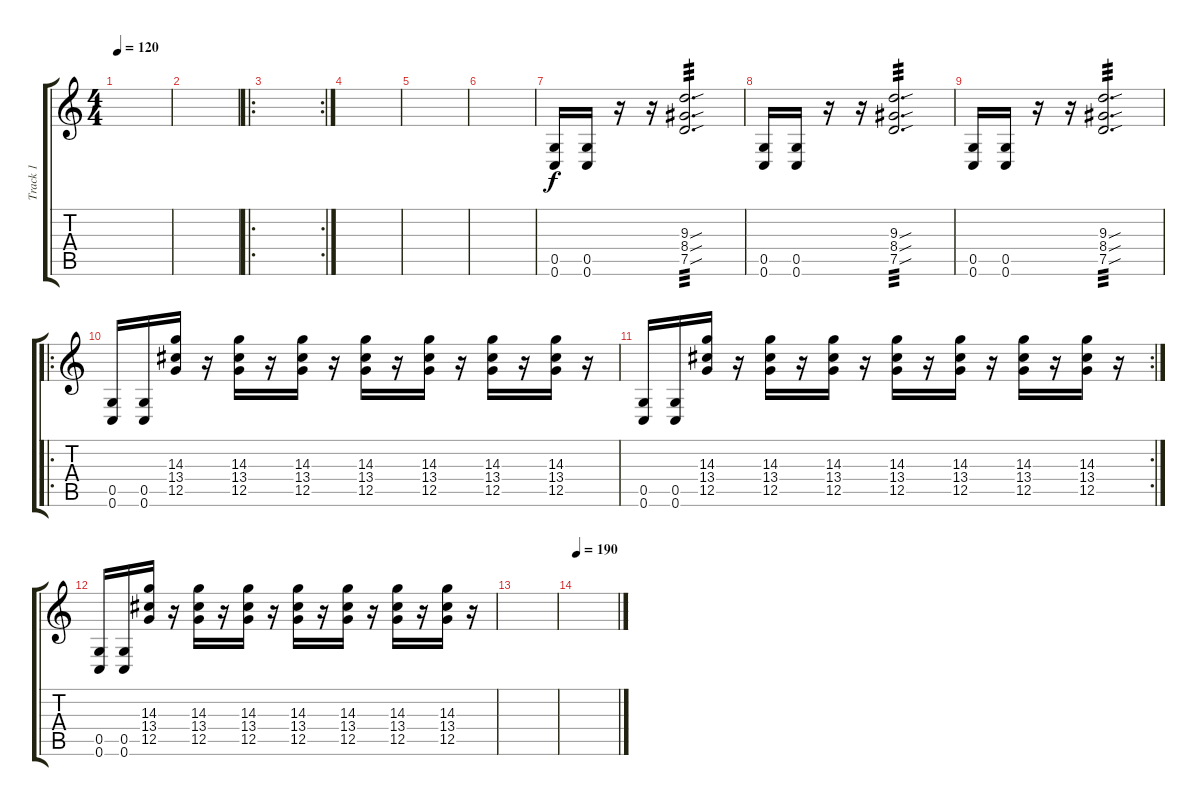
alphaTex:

\track ("Track 1" "Track 1") {instrument acousticguitarsteel}
\staff {score tabs}
\tuning (D4 A3 F3 C3 G2 C2) {hide}
\ts (4 4)
\tempo 120
\clef g2
\ks c
|
|
\ro
\rc 2
|
|
|
|
(0.5 0.6).16 (0.5 0.6).16 r.16 r.16 (9.3{sou} 8.4{sou} 7.5{sou}).2{d tp 3} |
(0.5 0.6).16 (0.5 0.6).16 r.16 r.16 (9.3{sou} 8.4{sou} 7.5{sou}).2{d tp 3} |
(0.5 0.6).16 (0.5 0.6).16 r.16 r.16 (9.3{sou} 8.4{sou} 7.5{sou}).2{d tp 3} |
\ro
(0.5 0.6).16 (0.5 0.6).16 (14.3 13.4 12.5).16 r.16 (14.3 13.4 12.5).16 r.16 (14.3 13.4 12.5).16 r.16 (14.3 13.4 12.5).16 r.16 (14.3 13.4 12.5).16 r.16 (14.3 13.4 12.5).16 r.16 (14.3 13.4 12.5).16 r.16 |
\rc 2
(0.5 0.6).16 (0.5 0.6).16 (14.3 13.4 12.5).16 r.16 (14.3 13.4 12.5).16 r.16 (14.3 13.4 12.5).16 r.16 (14.3 13.4 12.5).16 r.16 (14.3 13.4 12.5).16 r.16 (14.3 13.4 12.5).16 r.16 (14.3 13.4 12.5).16 r.16 |
(0.5 0.6).16 (0.5 0.6).16 (14.3 13.4 12.5).16 r.16 (14.3 13.4 12.5).16 r.16 (14.3 13.4 12.5).16 r.16 (14.3 13.4 12.5).16 r.16 (14.3 13.4 12.5).16 r.16 (14.3 13.4 12.5).16 r.16 (14.3 13.4 12.5).16 r.16 |
|
\tempo 190
